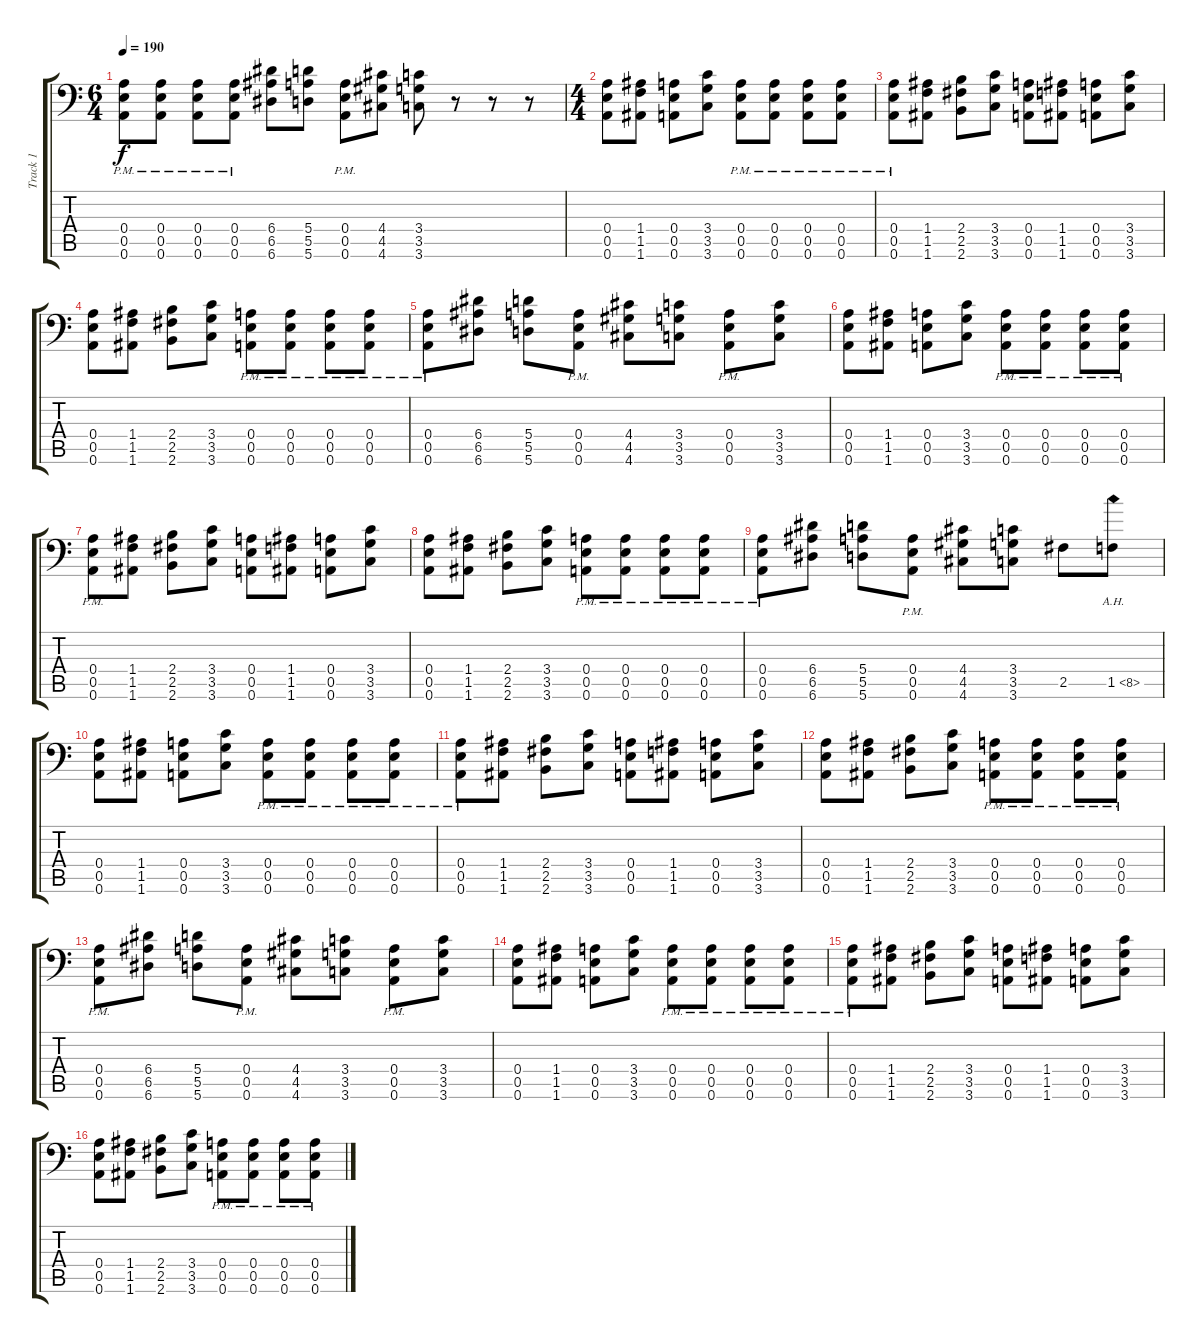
\track ("Track 1" "Track 1") {instrument distortionguitar}
\staff {score tabs}
\tuning (B3 Gb3 D3 A2 E2 A1) {hide}
\ts (6 4)
\tempo 190
\clef f4
\ks c
(0.4{pm} 0.5{pm} 0.6{pm}).8{dy f} (0.4{pm} 0.5{pm} 0.6{pm}).8 (0.4{pm} 0.5{pm} 0.6{pm}).8 (0.4{pm} 0.5{pm} 0.6{pm}).8 (6.4 6.5 6.6).8 (5.4 5.5 5.6).8 (0.4{pm} 0.5{pm} 0.6{pm}).8 (4.4 4.5 4.6).8 (3.4 3.5 3.6).8 r.8 r.8 r.8 |
\ts (4 4)
(0.4 0.5 0.6).8 (1.4 1.5 1.6).8 (0.4 0.5 0.6).8 (3.4 3.5 3.6).8 (0.4{pm} 0.5{pm} 0.6{pm}).8 (0.4{pm} 0.5{pm} 0.6{pm}).8 (0.4{pm} 0.5{pm} 0.6{pm}).8 (0.4{pm} 0.5{pm} 0.6{pm}).8 |
(0.4{pm} 0.5{pm} 0.6{pm}).8 (1.4 1.5 1.6).8 (2.4 2.5 2.6).8 (3.4 3.5 3.6).8 (0.4 0.5 0.6).8 (1.4 1.5 1.6).8 (0.4 0.5 0.6).8 (3.4 3.5 3.6).8 |
(0.4 0.5 0.6).8 (1.4 1.5 1.6).8 (2.4 2.5 2.6).8 (3.4 3.5 3.6).8 (0.4{pm} 0.5{pm} 0.6{pm}).8 (0.4{pm} 0.5{pm} 0.6{pm}).8 (0.4{pm} 0.5{pm} 0.6{pm}).8 (0.4{pm} 0.5{pm} 0.6{pm}).8 |
(0.4{pm} 0.5{pm} 0.6{pm}).8 (6.4 6.5 6.6).8 (5.4 5.5 5.6).8 (0.4{pm} 0.5{pm} 0.6{pm}).8 (4.4 4.5 4.6).8 (3.4 3.5 3.6).8 (0.4{pm} 0.5{pm} 0.6{pm}).8 (3.4 3.5 3.6).8 |
(0.4 0.5 0.6).8 (1.4 1.5 1.6).8 (0.4 0.5 0.6).8 (3.4 3.5 3.6).8 (0.4{pm} 0.5{pm} 0.6{pm}).8 (0.4{pm} 0.5{pm} 0.6{pm}).8 (0.4{pm} 0.5{pm} 0.6{pm}).8 (0.4{pm} 0.5{pm} 0.6{pm}).8 |
(0.4{pm} 0.5{pm} 0.6{pm}).8 (1.4 1.5 1.6).8 (2.4 2.5 2.6).8 (3.4 3.5 3.6).8 (0.4 0.5 0.6).8 (1.4 1.5 1.6).8 (0.4 0.5 0.6).8 (3.4 3.5 3.6).8 |
(0.4 0.5 0.6).8 (1.4 1.5 1.6).8 (2.4 2.5 2.6).8 (3.4 3.5 3.6).8 (0.4{pm} 0.5{pm} 0.6{pm}).8 (0.4{pm} 0.5{pm} 0.6{pm}).8 (0.4{pm} 0.5{pm} 0.6{pm}).8 (0.4{pm} 0.5{pm} 0.6{pm}).8 |
(0.4{pm} 0.5{pm} 0.6{pm}).8 (6.4 6.5 6.6).8 (5.4 5.5 5.6).8 (0.4{pm} 0.5{pm} 0.6{pm}).8 (4.4 4.5 4.6).8 (3.4 3.5 3.6).8 2.5.8 1.5{ah 7}.8 |
(0.4 0.5 0.6).8 (1.4 1.5 1.6).8 (0.4 0.5 0.6).8 (3.4 3.5 3.6).8 (0.4{pm} 0.5{pm} 0.6{pm}).8 (0.4{pm} 0.5{pm} 0.6{pm}).8 (0.4{pm} 0.5{pm} 0.6{pm}).8 (0.4{pm} 0.5{pm} 0.6{pm}).8 |
(0.4{pm} 0.5{pm} 0.6{pm}).8 (1.4 1.5 1.6).8 (2.4 2.5 2.6).8 (3.4 3.5 3.6).8 (0.4 0.5 0.6).8 (1.4 1.5 1.6).8 (0.4 0.5 0.6).8 (3.4 3.5 3.6).8 |
(0.4 0.5 0.6).8 (1.4 1.5 1.6).8 (2.4 2.5 2.6).8 (3.4 3.5 3.6).8 (0.4{pm} 0.5{pm} 0.6{pm}).8 (0.4{pm} 0.5{pm} 0.6{pm}).8 (0.4{pm} 0.5{pm} 0.6{pm}).8 (0.4{pm} 0.5{pm} 0.6{pm}).8 |
(0.4{pm} 0.5{pm} 0.6{pm}).8 (6.4 6.5 6.6).8 (5.4 5.5 5.6).8 (0.4{pm} 0.5{pm} 0.6{pm}).8 (4.4 4.5 4.6).8 (3.4 3.5 3.6).8 (0.4{pm} 0.5{pm} 0.6{pm}).8 (3.4 3.5 3.6).8 |
(0.4 0.5 0.6).8 (1.4 1.5 1.6).8 (0.4 0.5 0.6).8 (3.4 3.5 3.6).8 (0.4{pm} 0.5{pm} 0.6{pm}).8 (0.4{pm} 0.5{pm} 0.6{pm}).8 (0.4{pm} 0.5{pm} 0.6{pm}).8 (0.4{pm} 0.5{pm} 0.6{pm}).8 |
(0.4{pm} 0.5{pm} 0.6{pm}).8 (1.4 1.5 1.6).8 (2.4 2.5 2.6).8 (3.4 3.5 3.6).8 (0.4 0.5 0.6).8 (1.4 1.5 1.6).8 (0.4 0.5 0.6).8 (3.4 3.5 3.6).8 |
(0.4 0.5 0.6).8 (1.4 1.5 1.6).8 (2.4 2.5 2.6).8 (3.4 3.5 3.6).8 (0.4{pm} 0.5{pm} 0.6{pm}).8 (0.4{pm} 0.5{pm} 0.6{pm}).8 (0.4{pm} 0.5{pm} 0.6{pm}).8 (0.4{pm} 0.5{pm} 0.6{pm}).8
